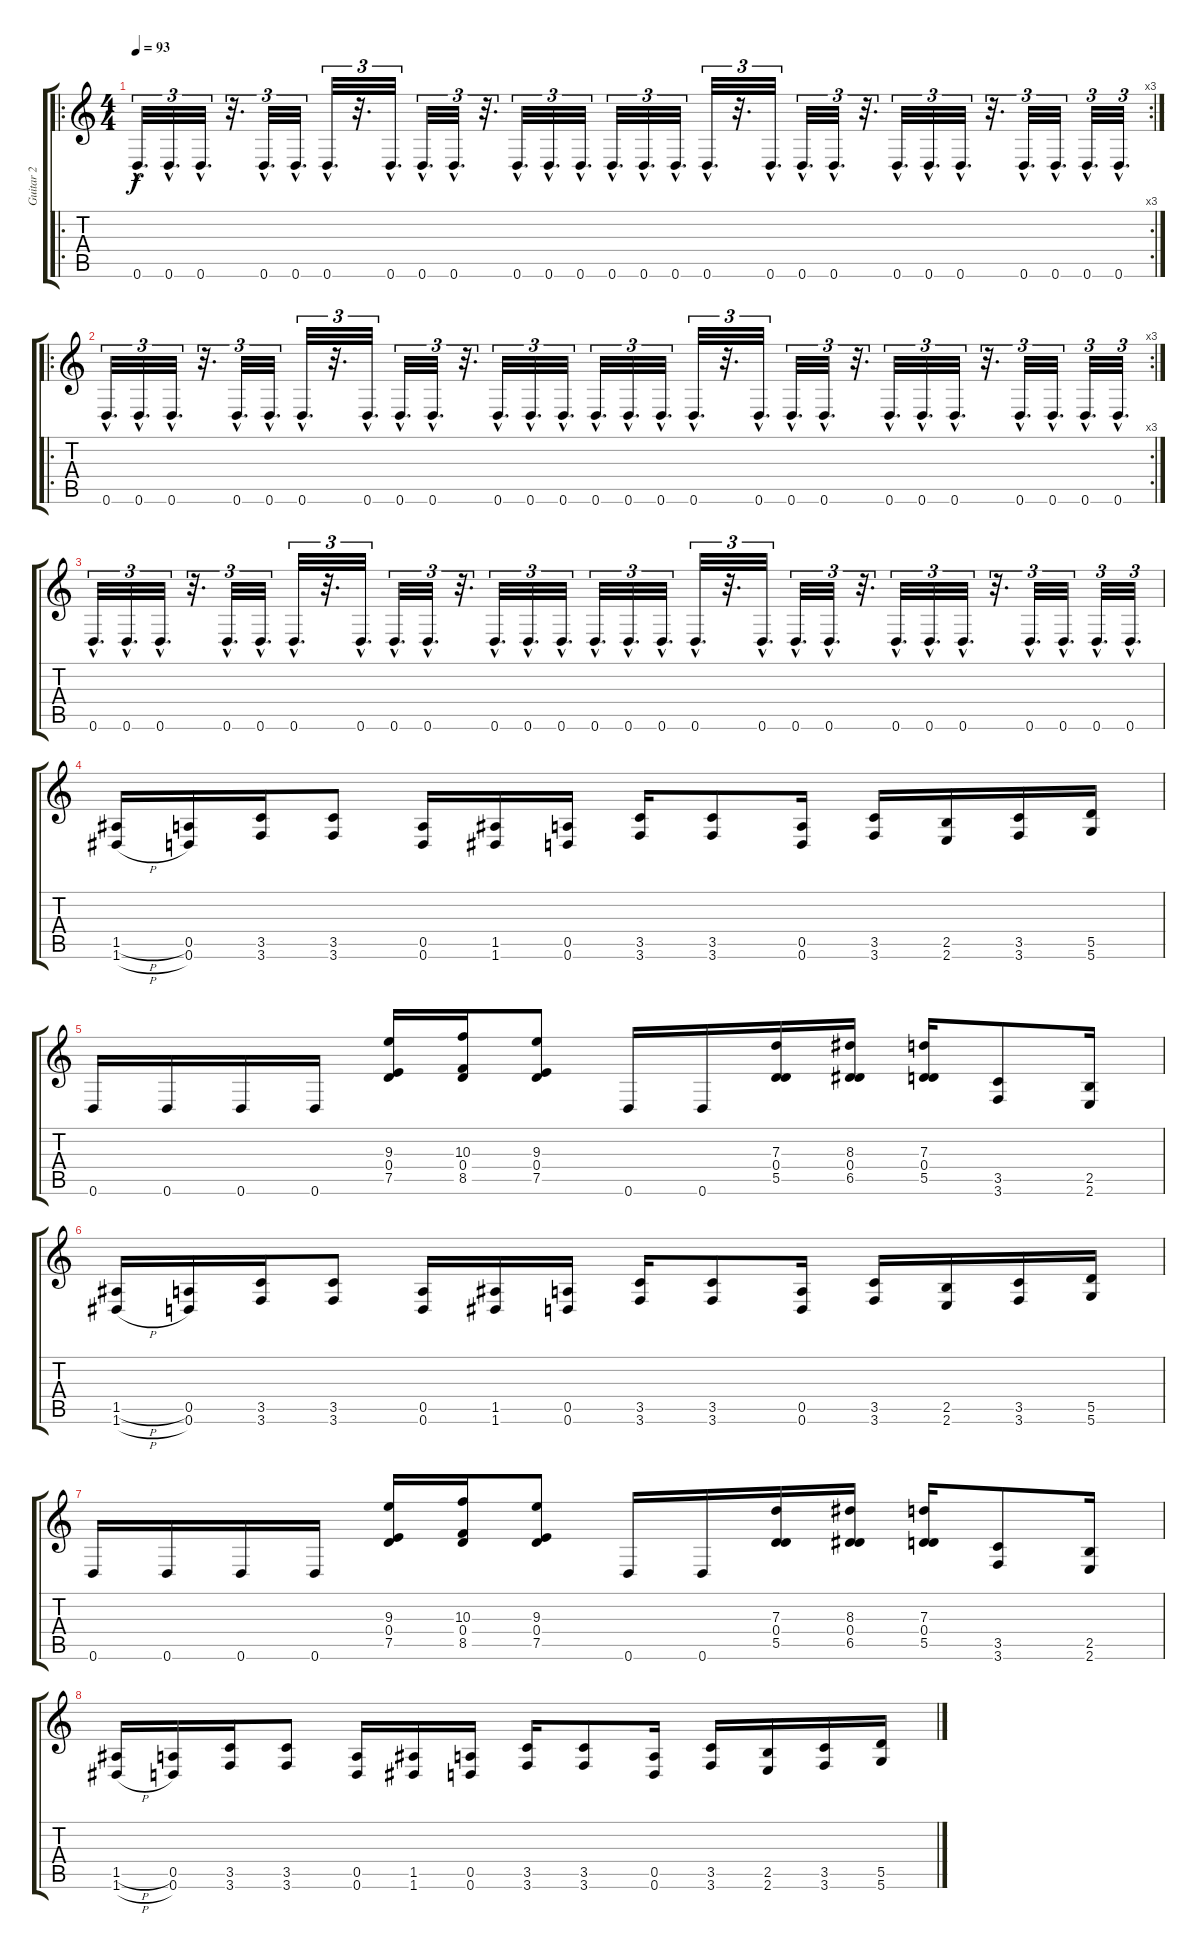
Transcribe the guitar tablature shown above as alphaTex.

\track ("Guitar 2" "Guitar 2") {instrument overdrivenguitar}
\staff {score tabs}
\tuning (E4 B3 G3 D3 A2 D2) {hide}
\ro
\rc 3
\ts (4 4)
\tempo 93
\clef g2
\ks c
0.6{hac}.32{d tu (3 2) dy f} 0.6{hac}.32{d tu (3 2)} 0.6{hac}.32{d tu (3 2)} r.32{d tu (3 2)} 0.6{hac}.32{d tu (3 2)} 0.6{hac}.32{d tu (3 2)} 0.6{hac}.32{d tu (3 2)} r.32{d tu (3 2)} 0.6{hac}.32{d tu (3 2)} 0.6{hac}.32{d tu (3 2)} 0.6{hac}.32{d tu (3 2)} r.32{d tu (3 2)} 0.6{hac}.32{d tu (3 2)} 0.6{hac}.32{d tu (3 2)} 0.6{hac}.32{d tu (3 2)} 0.6{hac}.32{d tu (3 2)} 0.6{hac}.32{d tu (3 2)} 0.6{hac}.32{d tu (3 2)} 0.6{hac}.32{d tu (3 2)} r.32{d tu (3 2)} 0.6{hac}.32{d tu (3 2)} 0.6{hac}.32{d tu (3 2)} 0.6{hac}.32{d tu (3 2)} r.32{d tu (3 2)} 0.6{hac}.32{d tu (3 2)} 0.6{hac}.32{d tu (3 2)} 0.6{hac}.32{d tu (3 2)} r.32{d tu (3 2)} 0.6{hac}.32{d tu (3 2)} 0.6{hac}.32{d tu (3 2)} 0.6{hac}.32{d tu (3 2)} 0.6{hac}.32{d tu (3 2)} |
\ro
\rc 3
0.6{hac}.32{d tu (3 2)} 0.6{hac}.32{d tu (3 2)} 0.6{hac}.32{d tu (3 2)} r.32{d tu (3 2)} 0.6{hac}.32{d tu (3 2)} 0.6{hac}.32{d tu (3 2)} 0.6{hac}.32{d tu (3 2)} r.32{d tu (3 2)} 0.6{hac}.32{d tu (3 2)} 0.6{hac}.32{d tu (3 2)} 0.6{hac}.32{d tu (3 2)} r.32{d tu (3 2)} 0.6{hac}.32{d tu (3 2)} 0.6{hac}.32{d tu (3 2)} 0.6{hac}.32{d tu (3 2)} 0.6{hac}.32{d tu (3 2)} 0.6{hac}.32{d tu (3 2)} 0.6{hac}.32{d tu (3 2)} 0.6{hac}.32{d tu (3 2)} r.32{d tu (3 2)} 0.6{hac}.32{d tu (3 2)} 0.6{hac}.32{d tu (3 2)} 0.6{hac}.32{d tu (3 2)} r.32{d tu (3 2)} 0.6{hac}.32{d tu (3 2)} 0.6{hac}.32{d tu (3 2)} 0.6{hac}.32{d tu (3 2)} r.32{d tu (3 2)} 0.6{hac}.32{d tu (3 2)} 0.6{hac}.32{d tu (3 2)} 0.6{hac}.32{d tu (3 2)} 0.6{hac}.32{d tu (3 2)} |
0.6{hac}.32{d tu (3 2)} 0.6{hac}.32{d tu (3 2)} 0.6{hac}.32{d tu (3 2)} r.32{d tu (3 2)} 0.6{hac}.32{d tu (3 2)} 0.6{hac}.32{d tu (3 2)} 0.6{hac}.32{d tu (3 2)} r.32{d tu (3 2)} 0.6{hac}.32{d tu (3 2)} 0.6{hac}.32{d tu (3 2)} 0.6{hac}.32{d tu (3 2)} r.32{d tu (3 2)} 0.6{hac}.32{d tu (3 2)} 0.6{hac}.32{d tu (3 2)} 0.6{hac}.32{d tu (3 2)} 0.6{hac}.32{d tu (3 2)} 0.6{hac}.32{d tu (3 2)} 0.6{hac}.32{d tu (3 2)} 0.6{hac}.32{d tu (3 2)} r.32{d tu (3 2)} 0.6{hac}.32{d tu (3 2)} 0.6{hac}.32{d tu (3 2)} 0.6{hac}.32{d tu (3 2)} r.32{d tu (3 2)} 0.6{hac}.32{d tu (3 2)} 0.6{hac}.32{d tu (3 2)} 0.6{hac}.32{d tu (3 2)} r.32{d tu (3 2)} 0.6{hac}.32{d tu (3 2)} 0.6{hac}.32{d tu (3 2)} 0.6{hac}.32{d tu (3 2)} 0.6{hac}.32{d tu (3 2)} |
(1.5{h} 1.6{h}).16 (0.5 0.6).16 (3.5 3.6).16 (3.5 3.6).8 (0.5 0.6).16 (1.5 1.6).16 (0.5 0.6).16 (3.5 3.6).16 (3.5 3.6).8 (0.5 0.6).16 (3.5 3.6).16 (2.5 2.6).16 (3.5 3.6).16 (5.5 5.6).16 |
0.6.16 0.6.16 0.6.16 0.6.16 (9.3 0.4 7.5).16 (10.3 0.4 8.5).16 (9.3 0.4 7.5).8 0.6.16 0.6.16 (7.3 0.4 5.5).16 (8.3 0.4 6.5).16 (7.3 0.4 5.5).16 (3.5 3.6).8 (2.5 2.6).16 |
(1.5{h} 1.6{h}).16 (0.5 0.6).16 (3.5 3.6).16 (3.5 3.6).8 (0.5 0.6).16 (1.5 1.6).16 (0.5 0.6).16 (3.5 3.6).16 (3.5 3.6).8 (0.5 0.6).16 (3.5 3.6).16 (2.5 2.6).16 (3.5 3.6).16 (5.5 5.6).16 |
0.6.16 0.6.16 0.6.16 0.6.16 (9.3 0.4 7.5).16 (10.3 0.4 8.5).16 (9.3 0.4 7.5).8 0.6.16 0.6.16 (7.3 0.4 5.5).16 (8.3 0.4 6.5).16 (7.3 0.4 5.5).16 (3.5 3.6).8 (2.5 2.6).16 |
(1.5{h} 1.6{h}).16 (0.5 0.6).16 (3.5 3.6).16 (3.5 3.6).8 (0.5 0.6).16 (1.5 1.6).16 (0.5 0.6).16 (3.5 3.6).16 (3.5 3.6).8 (0.5 0.6).16 (3.5 3.6).16 (2.5 2.6).16 (3.5 3.6).16 (5.5 5.6).16
